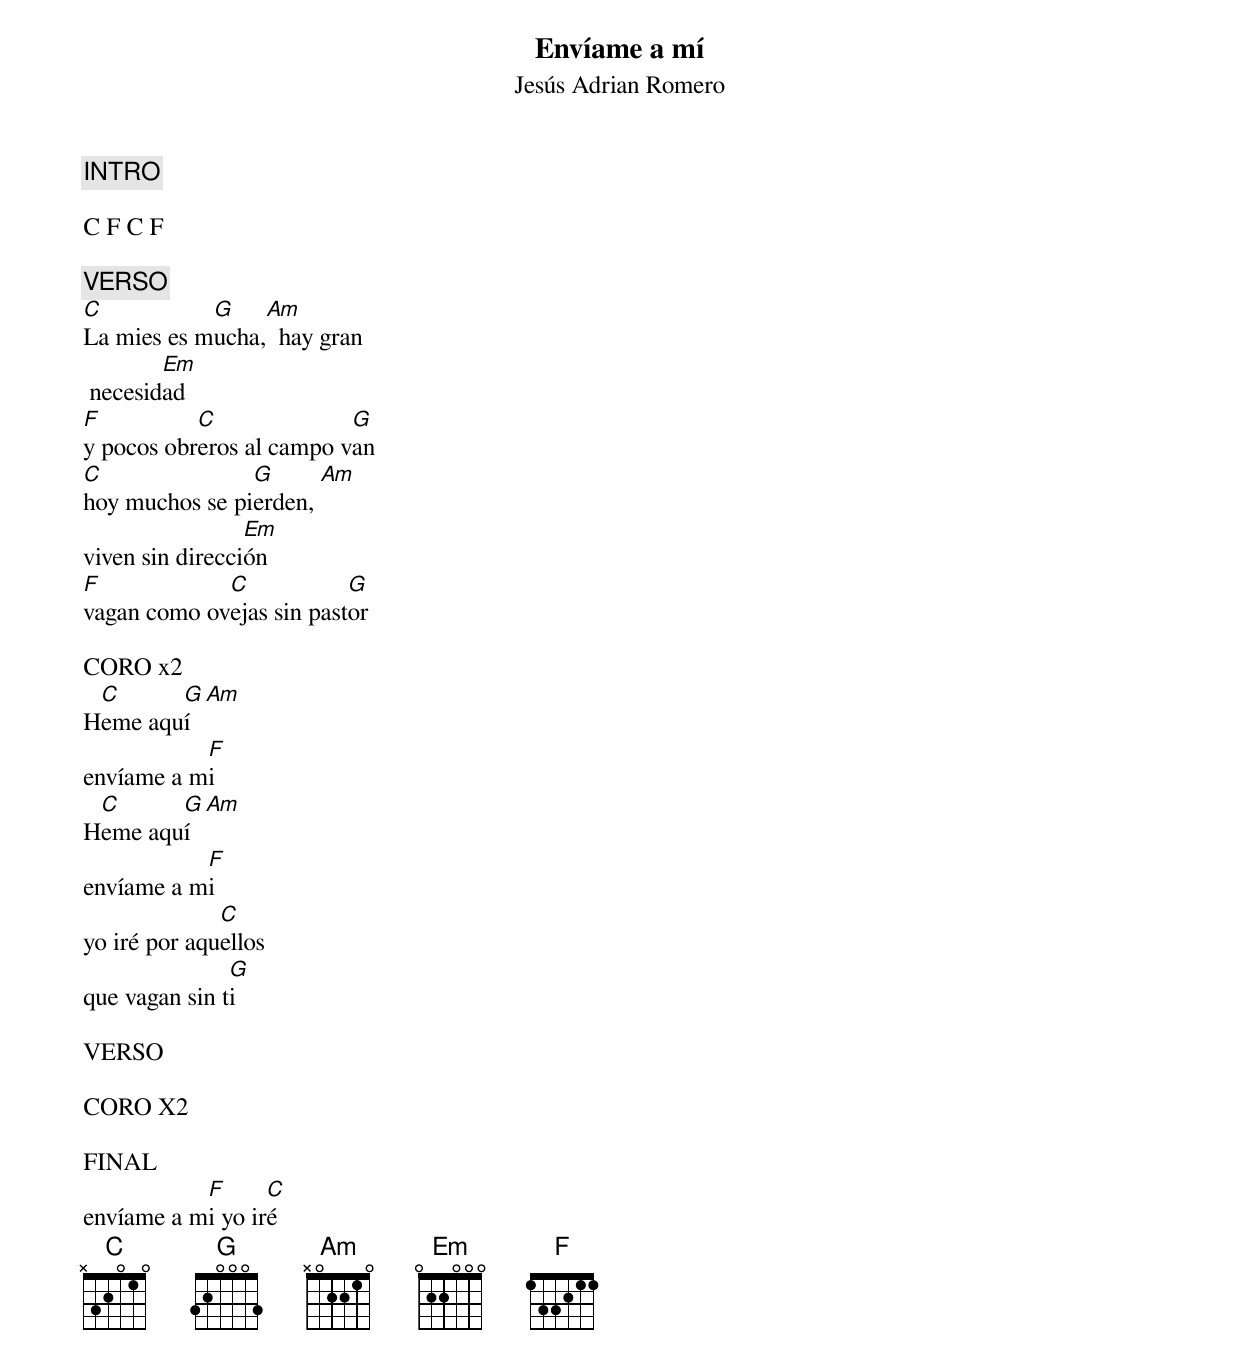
{title: Envíame a mí}
{subtitle: Jesús Adrian Romero}

{comment: INTRO}

C F C F

{comment: VERSO}
[C]La mies es m[G]ucha,[Am]  hay gran
 necesid[Em]ad
[F]y pocos obr[C]eros al campo v[G]an
[C]hoy muchos se pi[G]erden, [Am]
viven sin direcci[Em]ón
[F]vagan como ov[C]ejas sin past[G]or

CORO x2
H[C]eme aqu[G]í [Am]
envíame a m[F]i
H[C]eme aqu[G]í [Am]
envíame a m[F]i
yo iré por aqu[C]ellos
que vagan sin t[G]i

VERSO

CORO X2

FINAL
envíame a m[F]i yo ir[C]é
